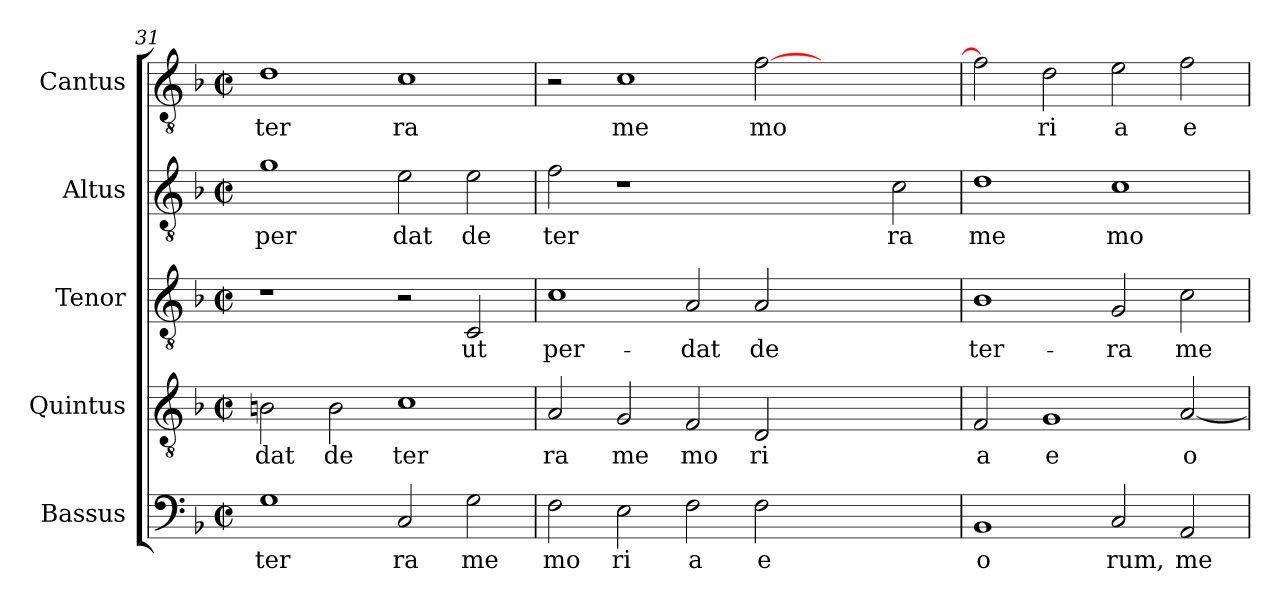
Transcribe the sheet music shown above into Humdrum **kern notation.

**kern	**text	**kern	**text	**kern	**text	**kern	**text	**kern	**text
*part5	*part5	*part4	*part4	*part3	*part3	*part2	*part2	*part1	*part1
*staff5	*staff5	*staff4	*staff4	*staff3	*staff3	*staff2	*staff2	*staff1	*staff1
*I"Bassus	*	*I"Quintus	*	*I"Tenor	*	*I"Altus	*	*I"Cantus	*
*clefF4	*	*clefGv2	*	*clefGv2	*	*clefGv2	*	*clefGv2	*
*k[b-]	*	*k[b-]	*	*k[b-]	*	*k[b-]	*	*k[b-]	*
*F:	*	*F:	*	*F:	*	*F:	*	*F:	*
*M2/2	*	*M2/2	*	*M2/2	*	*M2/2	*	*M2/2	*
*met(c|)	*	*met(c|)	*	*met(c|)	*	*met(c|)	*	*met(c|)	*
=31	=31	=31	=31	=31	=31	=31	=31	=31	=31
!	!LO:LY:b:cj	!	!LO:LY:b:cj	!	!	!	!LO:LY:b:cj	!	!LO:LY:b:cj
1G	ter	2Bn\	dat	1r	.	1g	per	1d	ter
!	!	!	!LO:LY:b:cj	!	!	!	!	!	!
.	.	2B\	de	.	.	.	.	.	.
!	!LO:LY:b:cj	!	!LO:LY:b:cj	!	!	!	!LO:LY:b:cj	!	!LO:LY:b:cj
2C/	ra	1c	ter	2r	.	2e\	dat	1c	ra
!	!LO:LY:b:cj	!	!	!	!LO:LY:b:cj	!	!LO:LY:b:cj	!	!
2G\	me	.	.	2C/	ut	2e\	de	.	.
=32	=32	=32	=32	=32	=32	=32	=32	=32	=32
!	!LO:LY:b:cj	!	!LO:LY:b:cj	!	!LO:LY:b:cj	!	!LO:LY:b:cj	!	!
2F\	mo	2A/	ra	1c	per-	2f\	ter	2r	.
!	!LO:LY:b:cj	!	!LO:LY:b:cj	!	!	!LO:N:vis=1	!	!	!LO:LY:b:cj
2E\	ri	2G/	me	.	.	0r	.	1c	me
!	!LO:LY:b:cj	!	!LO:LY:b:cj	!	!LO:LY:b:cj	!	!	!	!
2F\	a	2F/	mo	2A/	-dat	.	.	.	.
!	!LO:LY:b:cj	!	!LO:LY:b:cj	!	!LO:LY:b:cj	!	!	!	!LO:LY:b
2F\	e	2D/	ri	2A/	de	.	.	[>2f\	mo
1ryy	.	1ryy	.	1ryy	.	.	.	1ryy	.
!	!	!	!	!	!	!	!LO:LY:b:cj	!	!
.	.	.	.	.	.	2c\	ra	.	.
=33	=33	=33	=33	=33	=33	=33	=33	=33	=33
!	!LO:LY:b:cj	!	!LO:LY:b:cj	!	!LO:LY:b:cj	!	!LO:LY:b:cj	!	!
1BB-	o	2F/	a	1B-	ter-	1d	me	2f\]	.
!	!	!	!LO:LY:b:cj	!	!	!	!	!	!LO:LY:b:cj
.	.	1G	e	.	.	.	.	2d\	ri
!	!LO:LY:b:cj	!	!	!	!LO:LY:b:cj	!	!LO:LY:b:cj	!	!LO:LY:b:cj
2C/	rum,	.	.	2G/	-ra	1c	mo	2e\	a
!	!LO:LY:b:cj	!	!LO:LY:b:cj	!	!LO:LY:b:cj	!	!	!	!LO:LY:b:cj
2AA/	me	[<2A/	o	2c\	me-	.	.	2f\	e
=	=	=	=	=	=	=	=	=	=
*-	*-	*-	*-	*-	*-	*-	*-	*-	*-
